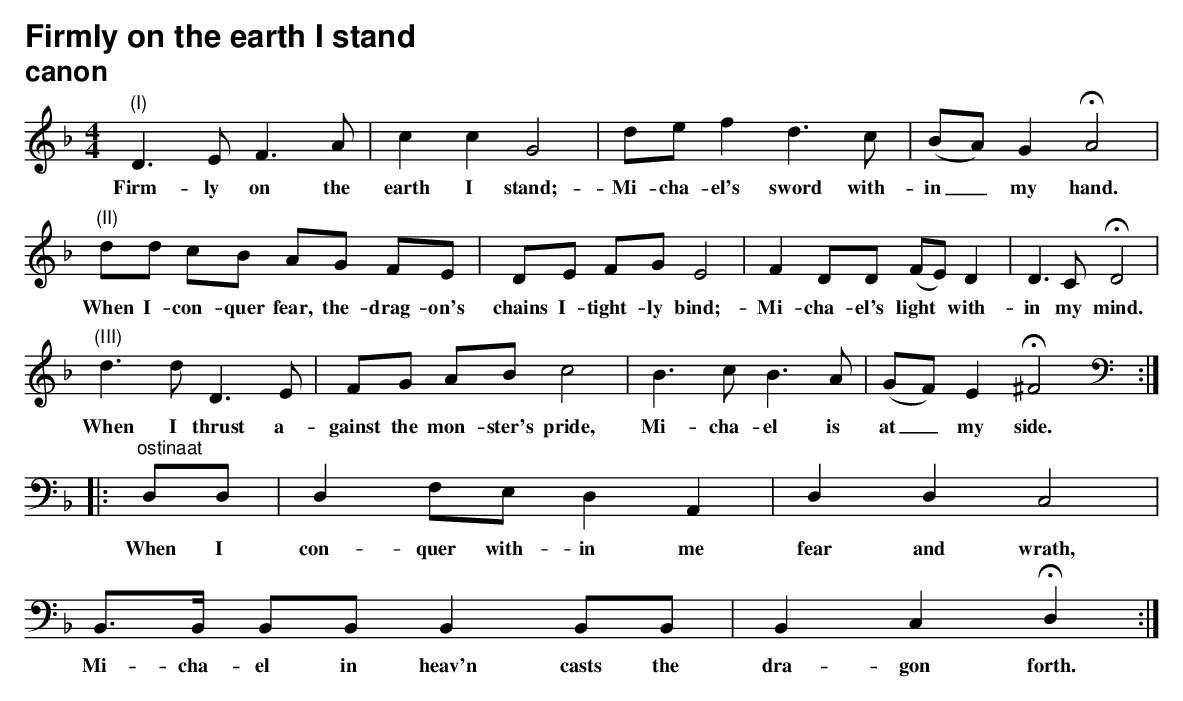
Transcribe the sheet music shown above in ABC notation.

X:1
T:Firmly on the earth I stand
T:canon
L:1/8
M:4/4
K:F
"(I)"D3 E F3 A | c2 c2 G4 | de f2 d3 c | (BA) G2 !fermata!A4 |$ "(II)"dd cB AG FE | DE FG E4 |
w: Firm- ly on the|earth I stand;-|Mi- cha- el's sword with-|in _ my hand.|When I- con- quer fear, the- drag- on's|chains I- tight- ly bind;-|
F2 DD (FE) D2 | D3 C !fermata!D4 |$ "(III)"d3 d D3 E | FG AB c4 | B3 c B3 A | (GF) E2 !fermata!^F4 ::$
w: Mi- cha- el's light * with-|in my mind.|When I thrust a-|gainst the mon- ster's pride,|Mi- cha- el is|at _ my side.|
[K:bass]"^ostinaat" D,D, | D,2 F,E, D,2 A,,2 | D,2 D,2 C,4 |$ B,,>B,, B,,B,, B,,2 B,,B,, |
w: When I|con- quer with- in me|fear and wrath,|Mi- cha- el in heav'n casts the|
B,,2 C,2 !fermata!D,2 :|
w: dra- gon forth.|
